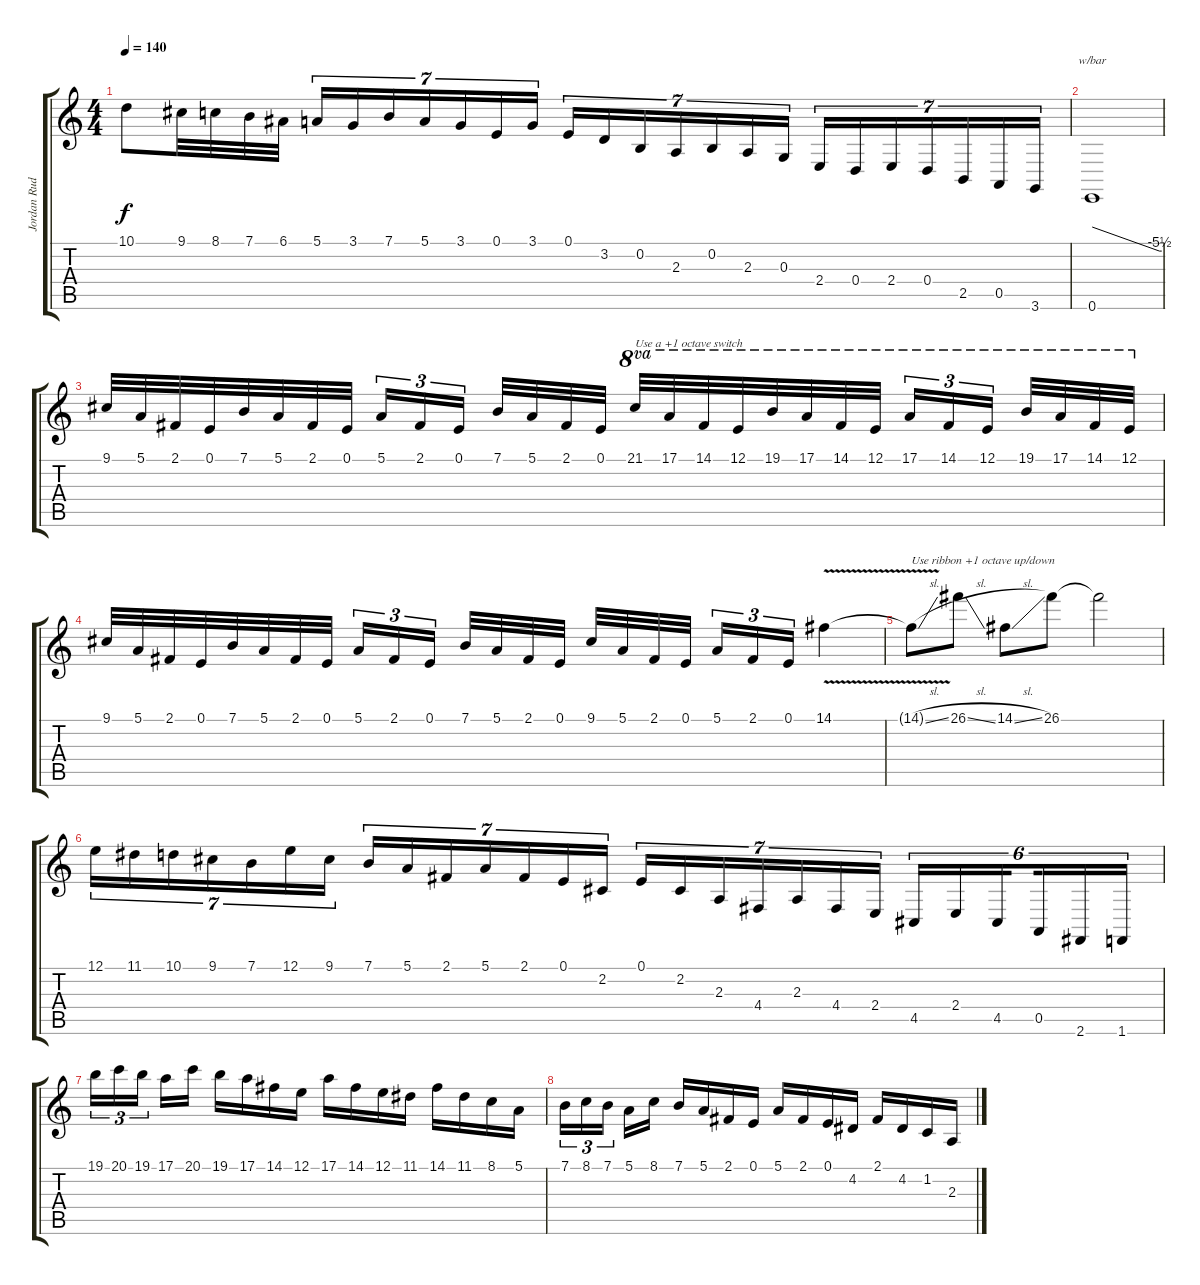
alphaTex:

\track ("Jordan Rudess - Right Hand" "Jordan Rud") {instrument acousticgrandpiano}
\staff {score tabs}
\tuning (E4 B3 G3 D3 A2 E2) {hide}
\ts (4 4)
\tempo 140
\clef g2
\ks c
10.1.8{dy f} 9.1.32 8.1.32 7.1.32 6.1.32 5.1.16{tu (7 4)} 3.1.16{tu (7 4)} 7.1.16{tu (7 4)} 5.1.16{tu (7 4)} 3.1.16{tu (7 4)} 0.1.16{tu (7 4)} 3.1.16{tu (7 4)} 0.1.16{tu (7 4)} 3.2.16{tu (7 4)} 0.2.16{tu (7 4)} 2.3.16{tu (7 4)} 0.2.16{tu (7 4)} 2.3.16{tu (7 4)} 0.3.16{tu (7 4)} 2.4.16{tu (7 4)} 0.4.16{tu (7 4)} 2.4.16{tu (7 4)} 0.4.16{tu (7 4)} 2.5.16{tu (7 4)} 0.5.16{tu (7 4)} 3.6.16{tu (7 4)} |
0.6.1{tbe (custom default 0 0 58 -22 60 -22)} |
9.1.32 5.1.32 2.1.32 0.1.32 7.1.32 5.1.32 2.1.32 0.1.32 5.1.16{tu (3 2)} 2.1.16{tu (3 2)} 0.1.16{tu (3 2) beam splitsecondary} 7.1.32 5.1.32 2.1.32 0.1.32 21.1.32{ot 8va txt "Use a +1 octave switch"} 17.1.32{ot 8va} 14.1.32{ot 8va} 12.1.32{ot 8va} 19.1.32{ot 8va} 17.1.32{ot 8va} 14.1.32{ot 8va} 12.1.32{ot 8va} 17.1.16{tu (3 2) ot 8va} 14.1.16{tu (3 2) ot 8va} 12.1.16{tu (3 2) ot 8va beam splitsecondary} 19.1.32{ot 8va} 17.1.32{ot 8va} 14.1.32{ot 8va} 12.1.32{ot 8va} |
9.1.32 5.1.32 2.1.32 0.1.32 7.1.32 5.1.32 2.1.32 0.1.32 5.1.16{tu (3 2)} 2.1.16{tu (3 2)} 0.1.16{tu (3 2) beam splitsecondary} 7.1.32 5.1.32 2.1.32 0.1.32 9.1.32 5.1.32 2.1.32 0.1.32{beam splitsecondary} 5.1.16{tu (3 2)} 2.1.16{tu (3 2)} 0.1.16{tu (3 2)} 14.1{v}.4 |
14.1{sl t}.8{txt "Use ribbon +1 octave up/down"} 26.1{sl}.8 14.1{sl}.8 26.1.8 26.1{t}.2 |
12.1.16{tu (7 4)} 11.1.16{tu (7 4)} 10.1.16{tu (7 4)} 9.1.16{tu (7 4)} 7.1.16{tu (7 4)} 12.1.16{tu (7 4)} 9.1.16{tu (7 4)} 7.1.16{tu (7 4)} 5.1.16{tu (7 4)} 2.1.16{tu (7 4)} 5.1.16{tu (7 4)} 2.1.16{tu (7 4)} 0.1.16{tu (7 4)} 2.2.16{tu (7 4)} 0.1.16{tu (7 4)} 2.2.16{tu (7 4)} 2.3.16{tu (7 4)} 4.4.16{tu (7 4)} 2.3.16{tu (7 4)} 4.4.16{tu (7 4)} 2.4.16{tu (7 4)} 4.5.16{tu (6 4)} 2.4.16{tu (6 4)} 4.5.16{tu (6 4) beam splitsecondary} 0.5.16{tu (6 4)} 2.6.16{tu (6 4)} 1.6.16{tu (6 4)} |
19.1.16{tu (3 2)} 20.1.16{tu (3 2)} 19.1.16{tu (3 2) beam splitsecondary} 17.1.16 20.1.16 19.1.16 17.1.16 14.1.16 12.1.16 17.1.16 14.1.16 12.1.16 11.1.16 14.1.16 11.1.16 8.1.16 5.1.16 |
7.1.16{tu (3 2)} 8.1.16{tu (3 2)} 7.1.16{tu (3 2) beam splitsecondary} 5.1.16 8.1.16 7.1.16 5.1.16 2.1.16 0.1.16 5.1.16 2.1.16 0.1.16 4.2.16 2.1.16 4.2.16 1.2.16 2.3.16
